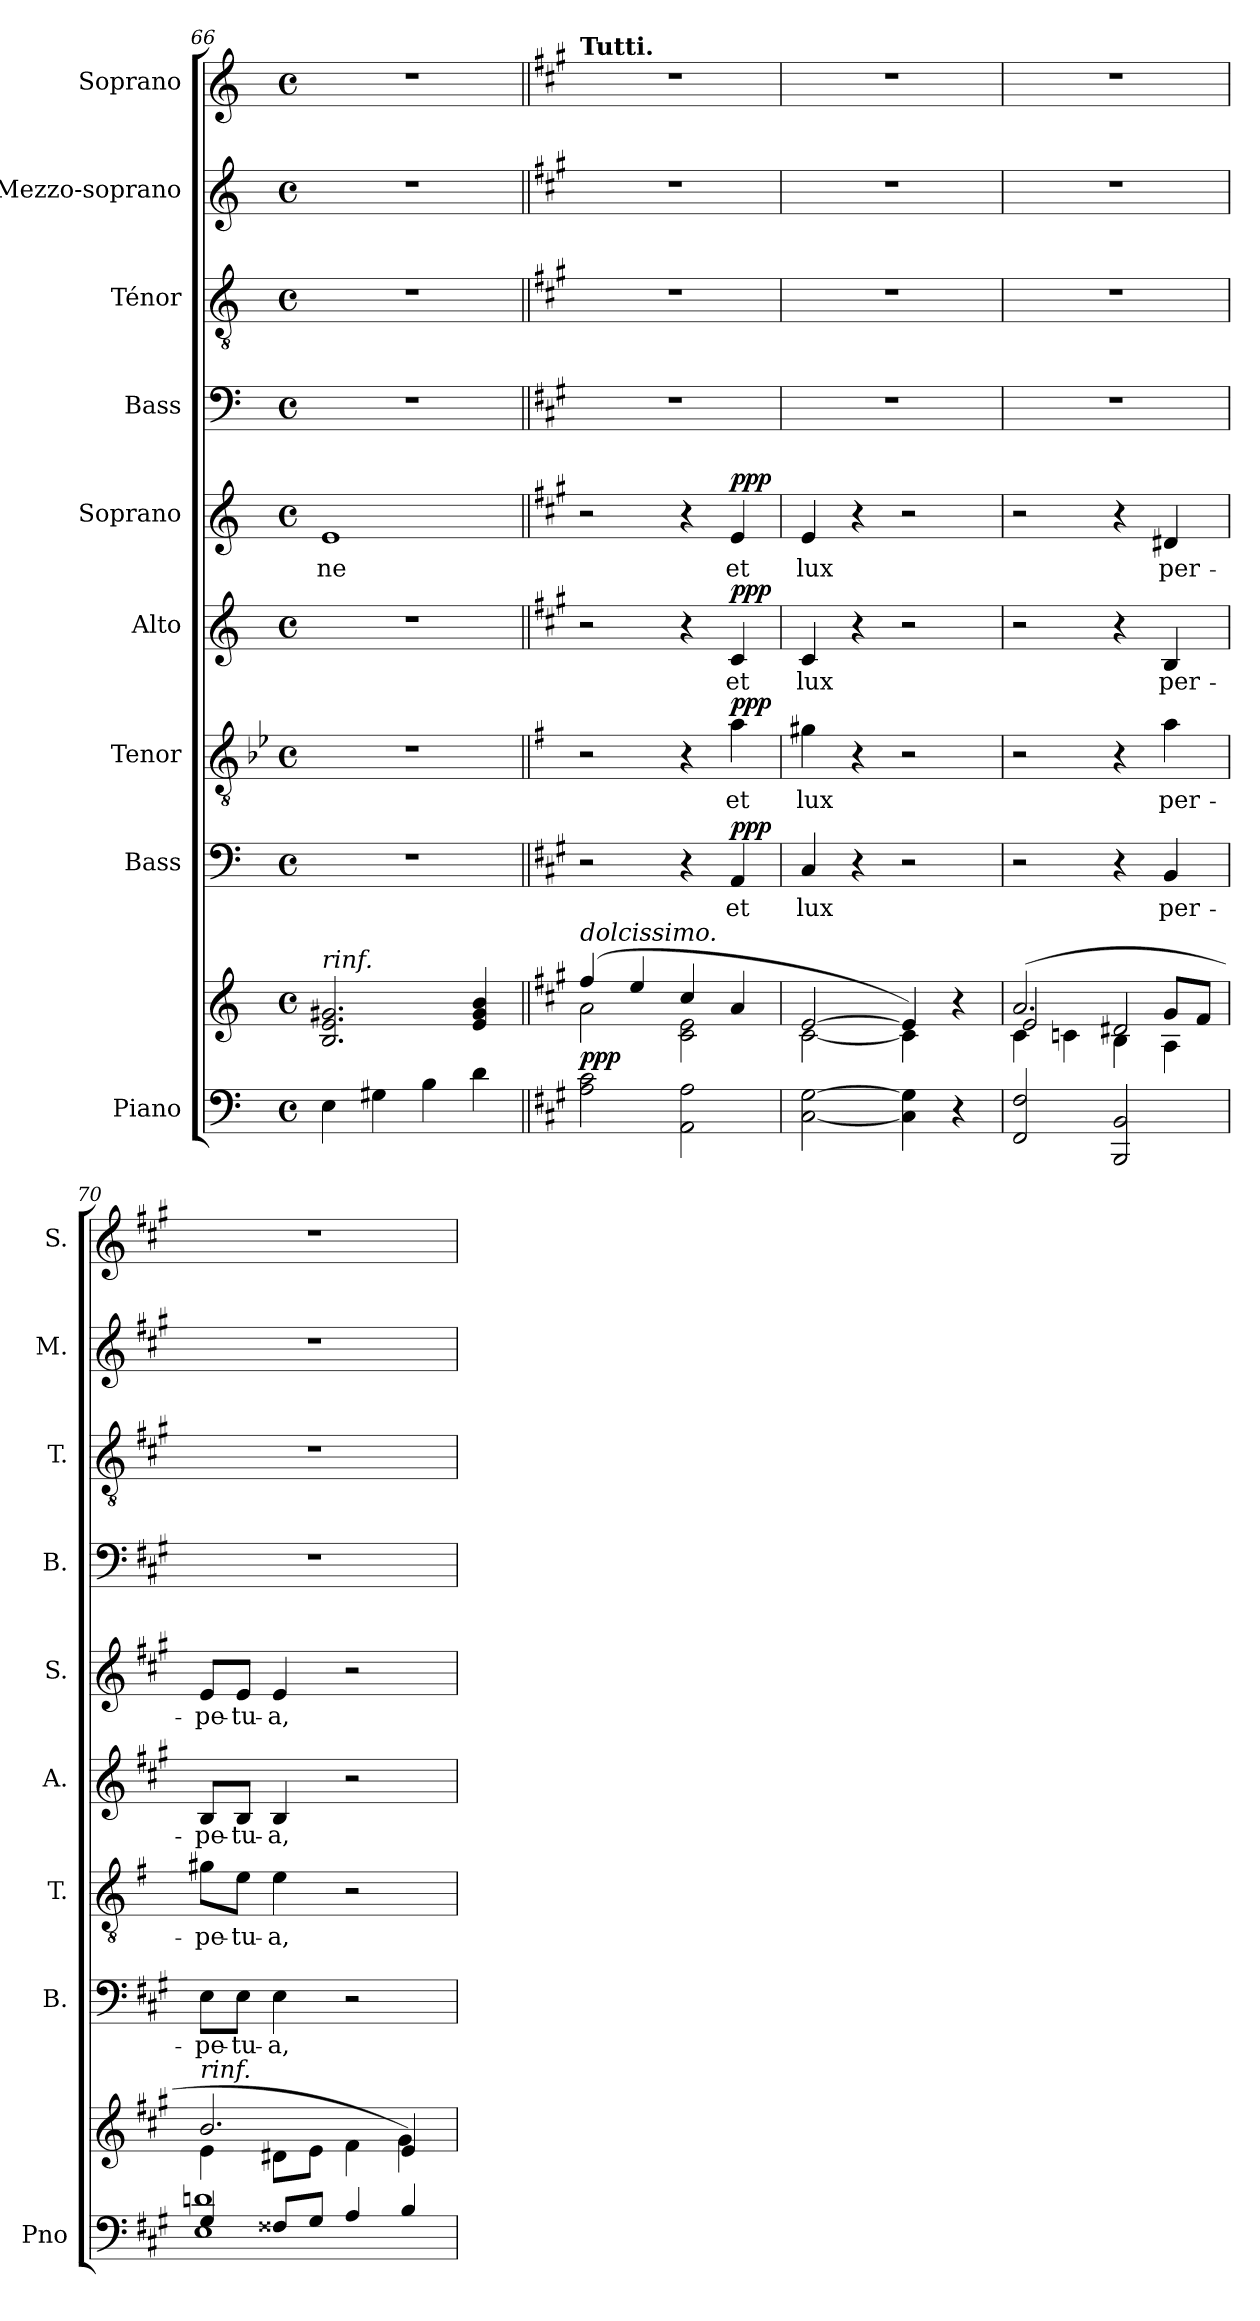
**kern	**kern	**dynam	**kern	**text	**dynam	**kern	**text	**dynam	**kern	**text	**dynam	**kern	**text	**dynam	**kern	**kern	**kern	**kern
*part9	*part9	*part9	*part8	*part8	*part8	*part7	*part7	*part7	*part6	*part6	*part6	*part5	*part5	*part5	*part4	*part3	*part2	*part1
*staff10	*staff9	*staff9/10	*staff8	*staff8	*staff8	*staff7	*staff7	*staff7	*staff6	*staff6	*staff6	*staff5	*staff5	*staff5	*staff4	*staff3	*staff2	*staff1
*I"Piano	*	*	*I"Bass	*	*	*I"Tenor	*	*	*I"Alto	*	*	*I"Soprano	*	*	*I"Bass	*I"Ténor	*I"Mezzo-soprano	*I"Soprano
*I'Pno	*	*	*I'B.	*	*	*I'T.	*	*	*I'A.	*	*	*I'S.	*	*	*I'B.	*I'T.	*I'M.	*I'S.
*clefF4	*clefG2	*	*clefF4	*	*	*clefGv2	*	*	*clefG2	*	*	*clefG2	*	*	*clefF4	*clefGv2	*clefG2	*clefG2
*	*	*	*	*	*	*ITrd8c14	*	*	*	*	*	*	*	*	*	*	*	*
*k[]	*k[]	*	*k[]	*	*	*k[b-e-]	*	*	*k[]	*	*	*k[]	*	*	*k[]	*k[]	*k[]	*k[]
*M4/4	*M4/4	*	*M4/4	*	*	*M4/4	*	*	*M4/4	*	*	*M4/4	*	*	*M4/4	*M4/4	*M4/4	*M4/4
*met(c)	*met(c)	*	*met(c)	*	*	*met(c)	*	*	*met(c)	*	*	*met(c)	*	*	*met(c)	*met(c)	*met(c)	*met(c)
=66	=66	=66	=66	=66	=66	=66	=66	=66	=66	=66	=66	=66	=66	=66	=66	=66	=66	=66
!	!LO:TX:a:i:t=rinf.	!	!	!	!	!	!	!	!	!	!	!	!	!	!	!	!	!
!	!	!	!	!	!	!	!	!	!	!	!	!	!LO:LY:b	!	!	!	!	!
4E\	2.B/ 2.e/ 2.g#X/	.	1r	.	.	1r	.	.	1r	.	.	1e	-ne	.	1r	1r	1r	1r
4G#X\	.	.	.	.	.	.	.	.	.	.	.	.	.	.	.	.	.	.
4B\	.	.	.	.	.	.	.	.	.	.	.	.	.	.	.	.	.	.
4d\	4e/ 4g#/ 4b/	.	.	.	.	.	.	.	.	.	.	.	.	.	.	.	.	.
=67||	=67||	=67||	=67||	=67||	=67||	=67||	=67||	=67||	=67||	=67||	=67||	=67||	=67||	=67||	=67||	=67||	=67||	=67||
*k[f#c#g#]	*k[f#c#g#]	*	*k[f#c#g#]	*	*	*k[f#]	*	*	*k[f#c#g#]	*	*	*k[f#c#g#]	*	*	*k[f#c#g#]	*k[f#c#g#]	*k[f#c#g#]	*k[f#c#g#]
*	*^	*	*	*	*	*	*	*	*	*	*	*	*	*	*	*	*	*
!	!	!	!	!	!	!	!	!	!	!	!	!	!	!	!	!	!	!	!LO:TX:a:B:t=Tutti.
!	!LO:TX:a:i:t=dolcissimo.	!	!	!	!	!	!	!	!	!	!	!	!	!	!	!	!	!	!
!	!	!	!LO:DY:a=2	!	!	!	!	!	!	!	!	!	!	!	!	!	!	!	!
2A\ 2c#\	(4ff#/	2a\	ppp	2r	.	.	2r	.	.	2r	.	.	2r	.	.	1r	1r	1r	1r
.	4ee/	.	.	.	.	.	.	.	.	.	.	.	.	.	.	.	.	.	.
2AA\ 2A\	4cc#/	2c#\ 2e\	.	4r	.	.	4r	.	.	4r	.	.	4r	.	.	.	.	.	.
!	!	!	!	!	!LO:LY:b	!LO:DY:a	!	!LO:LY:b	!LO:DY:a	!	!LO:LY:b	!LO:DY:a	!	!LO:LY:b	!LO:DY:a	!	!	!	!
.	4a/	.	.	4AA/	et	ppp	4Ai\	et	ppp	4c#/	et	ppp	4e/	et	ppp	.	.	.	.
=68	=68	=68	=68	=68	=68	=68	=68	=68	=68	=68	=68	=68	=68	=68	=68	=68	=68	=68	=68
!	!	!	!	!	!LO:LY:b	!	!	!LO:LY:b	!	!	!LO:LY:b	!	!	!LO:LY:b	!	!	!	!	!
[2C#\ [2G#\	[2e/	[2c#\	.	4C#/	lux	.	4G#Xi\	lux	.	4c#/	lux	.	4e/	lux	.	1r	1r	1r	1r
.	.	.	.	4r	.	.	4r	.	.	4r	.	.	4r	.	.	.	.	.	.
4C#\] 4G#\]	4e/])	4c#\]	.	2r	.	.	2r	.	.	2r	.	.	2r	.	.	.	.	.	.
4r	4r	4ryy	.	.	.	.	.	.	.	.	.	.	.	.	.	.	.	.	.
=69	=69	=69	=69	=69	=69	=69	=69	=69	=69	=69	=69	=69	=69	=69	=69	=69	=69	=69	=69
*	*	*^	*	*	*	*	*	*	*	*	*	*	*	*	*	*	*	*	*
2FF#/ 2F#/	(2.a/	4c#\	2e/	.	2r	.	.	2r	.	.	2r	.	.	2r	.	.	1r	1r	1r	1r
.	.	4cn\	.	.	.	.	.	.	.	.	.	.	.	.	.	.	.	.	.	.
2BBB/ 2BB/	.	4B\	2d#X/	.	4r	.	.	4r	.	.	4r	.	.	4r	.	.	.	.	.	.
!	!	!	!	!	!	!LO:LY:b	!	!	!LO:LY:b	!	!	!LO:LY:b	!	!	!LO:LY:b	!	!	!	!	!
.	8g#/L	4A\	.	.	4BB/	per-	.	4Ai\	per-	.	4B/	per-	.	4d#X/	per-	.	.	.	.	.
.	8f#/J	.	.	.	.	.	.	.	.	.	.	.	.	.	.	.	.	.	.	.
*	*	*v	*v	*	*	*	*	*	*	*	*	*	*	*	*	*	*	*	*	*
=70	=70	=70	=70	=70	=70	=70	=70	=70	=70	=70	=70	=70	=70	=70	=70	=70	=70	=70	=70
*^	*	*	*	*	*	*	*	*	*	*	*	*	*	*	*	*	*	*	*
!	!	!LO:TX:a:i:t=rinf.	!	!	!	!	!	!	!	!	!	!	!	!	!	!	!	!	!	!
!	!	!	!	!	!	!LO:LY:b	!	!	!LO:LY:b	!	!	!LO:LY:b	!	!	!LO:LY:b	!	!	!	!	!
4G#/	1E 1dn	2.b/	4e\	.	8E\L	-pe-	.	8G#Xi\L	-pe-	.	8B/L	-pe-	.	8e/L	-pe-	.	1r	1r	1r	1r
!	!	!	!	!	!	!LO:LY:b	!	!	!LO:LY:b	!	!	!LO:LY:b	!	!	!LO:LY:b	!	!	!	!	!
.	.	.	.	.	8E\J	-tu-	.	8Ei\J	-tu-	.	8B/J	-tu-	.	8e/J	-tu-	.	.	.	.	.
!	!	!	!	!	!	!LO:LY:b	!	!	!LO:LY:b	!	!	!LO:LY:b	!	!	!LO:LY:b	!	!	!	!	!
8F##X/L	.	.	8d#X\L	.	4E\	-a,	.	4Ei\	-a,	.	4B/	-a,	.	4e/	-a,	.	.	.	.	.
8G#/J	.	.	8e\J	.	.	.	.	.	.	.	.	.	.	.	.	.	.	.	.	.
4A/	.	.	4f#\	.	2r	.	.	2r	.	.	2r	.	.	2r	.	.	.	.	.	.
4B/	.	4e/)	4g#\	.	.	.	.	.	.	.	.	.	.	.	.	.	.	.	.	.
*v	*v	*	*	*	*	*	*	*	*	*	*	*	*	*	*	*	*	*	*	*
*	*v	*v	*	*	*	*	*	*	*	*	*	*	*	*	*	*	*	*	*
=	=	=	=	=	=	=	=	=	=	=	=	=	=	=	=	=	=	=
*-	*-	*-	*-	*-	*-	*-	*-	*-	*-	*-	*-	*-	*-	*-	*-	*-	*-	*-
